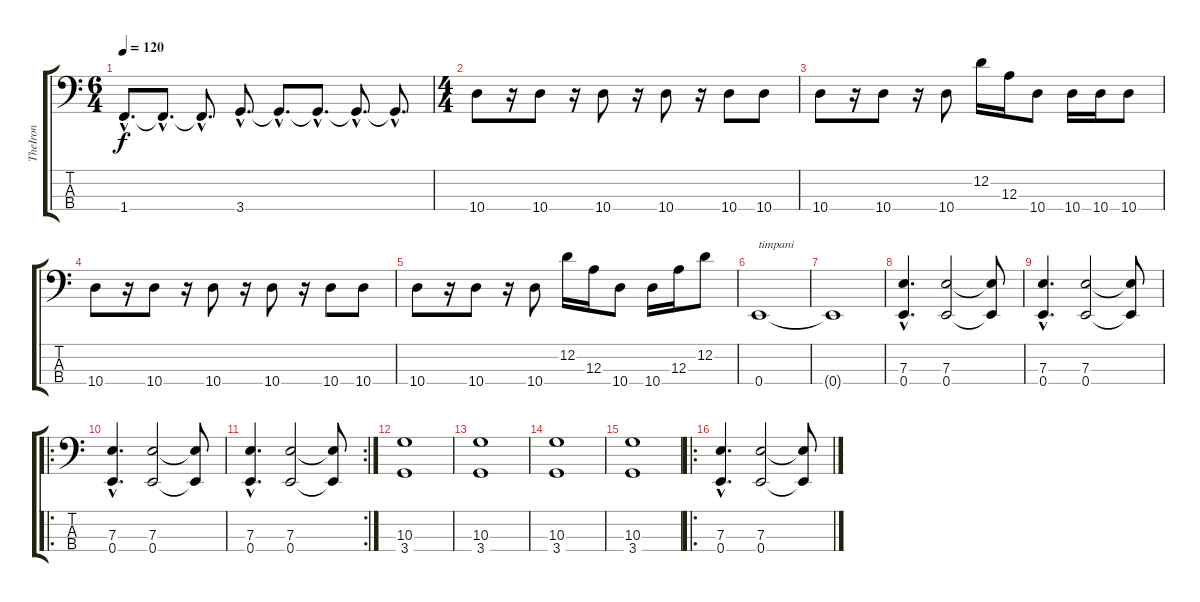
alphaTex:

\track ("TheIron" "TheIron") {instrument electricbassfinger}
\staff {score tabs}
\tuning (G2 D2 A1 E1) {hide}
\ts (6 4)
\tempo 120
\clef f4
\ks c
1.4{hac t}.8{d dy f} 1.4{hac t}.8{d} 1.4{hac t}.8{d} 3.4{hac}.8{d} 3.4{hac t}.8{d} 3.4{hac t}.8{d} 3.4{hac t}.8{d} 3.4{hac t}.8{d} |
\ts (4 4)
10.4.8 r.16 10.4.8 r.16 10.4.8 r.16 10.4.8 r.16 10.4.8 10.4.8 |
10.4.8 r.16 10.4.8 r.16 10.4.8 12.2.16 12.3.16 10.4.8 10.4.16 10.4.16 10.4.8 |
10.4.8 r.16 10.4.8 r.16 10.4.8 r.16 10.4.8 r.16 10.4.8 10.4.8 |
10.4.8 r.16 10.4.8 r.16 10.4.8 12.2.16 12.3.16 10.4.8 10.4.16 12.3.16 12.2.8 |
0.4.1{txt "timpani" volume 12 instrument timpani} |
0.4{t}.1 |
(7.3{hac} 0.4{hac}).4{d} (7.3 0.4).2 (7.3{t} 0.4{t}).8 |
(7.3{hac} 0.4{hac}).4{d} (7.3 0.4).2 (7.3{t} 0.4{t}).8 |
\ro
(7.3{hac} 0.4{hac}).4{d} (7.3 0.4).2 (7.3{t} 0.4{t}).8 |
\rc 2
(7.3{hac} 0.4{hac}).4{d} (7.3 0.4).2 (7.3{t} 0.4{t}).8 |
(10.3 3.4).1 |
(10.3 3.4).1 |
(10.3 3.4).1 |
(10.3 3.4).1 |
\ro
(7.3{hac} 0.4{hac}).4{d} (7.3 0.4).2 (7.3{t} 0.4{t}).8
